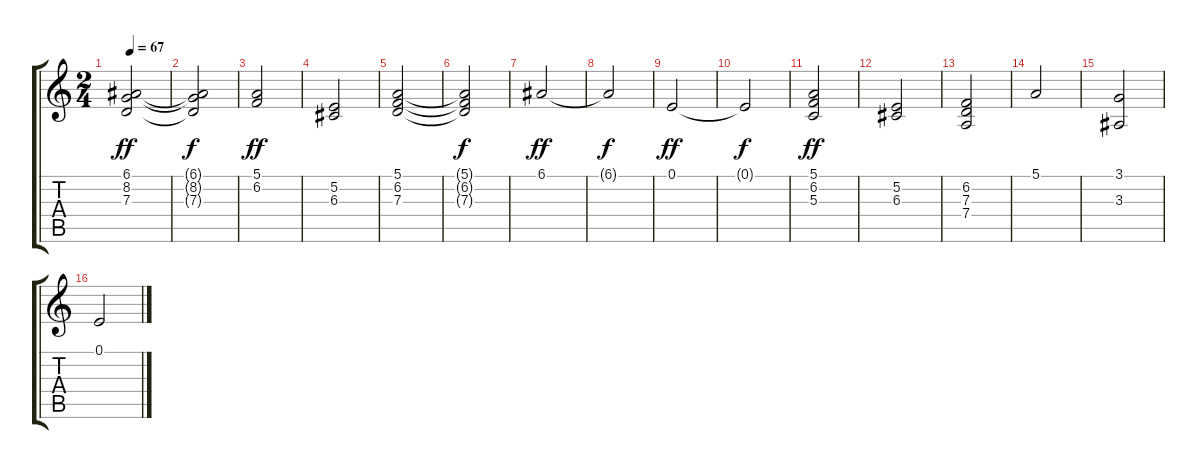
\track "" {instrument pad2warm}
\staff {score tabs}
\tuning (E4 B3 G3 D3 A2 E2) {hide}
\ts (2 4)
\tempo 67
\clef g2
\ks c
(6.1 8.2 7.3).2{dy ff} |
(6.1{t} 8.2{t} 7.3{t}).2{dy f} |
(5.1 6.2).2{dy ff} |
(5.2 6.3).2 |
(5.1 6.2 7.3).2 |
(5.1{t} 6.2{t} 7.3{t}).2{dy f} |
6.1.2{dy ff} |
6.1{t}.2{dy f} |
0.1.2{dy ff} |
0.1{t}.2{dy f} |
(5.1 6.2 5.3).2{dy ff} |
(5.2 6.3).2 |
(6.2 7.3 7.4).2 |
5.1.2 |
(3.1 3.3).2 |
0.1.2
